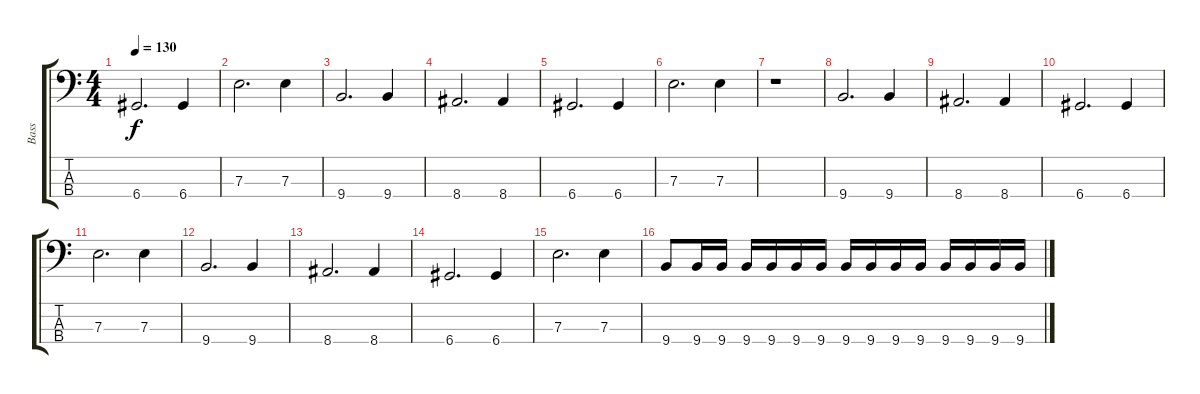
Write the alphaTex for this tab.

\track ("Bass" "Bass") {instrument electricbasspick}
\staff {score tabs}
\tuning (G2 D2 A1 D1) {hide}
\ts (4 4)
\tempo 130
\clef f4
\ks c
6.4.2{d dy f} 6.4.4 |
7.3.2{d} 7.3.4 |
9.4.2{d} 9.4.4 |
8.4.2{d} 8.4.4 |
6.4.2{d} 6.4.4 |
7.3.2{d} 7.3.4 |
r.1 |
9.4.2{d} 9.4.4 |
8.4.2{d} 8.4.4 |
6.4.2{d} 6.4.4 |
7.3.2{d} 7.3.4 |
9.4.2{d} 9.4.4 |
8.4.2{d} 8.4.4 |
6.4.2{d} 6.4.4 |
7.3.2{d} 7.3.4 |
9.4.8 9.4.16 9.4.16 9.4.16 9.4.16 9.4.16 9.4.16 9.4.16 9.4.16 9.4.16 9.4.16 9.4.16 9.4.16 9.4.16 9.4.16
